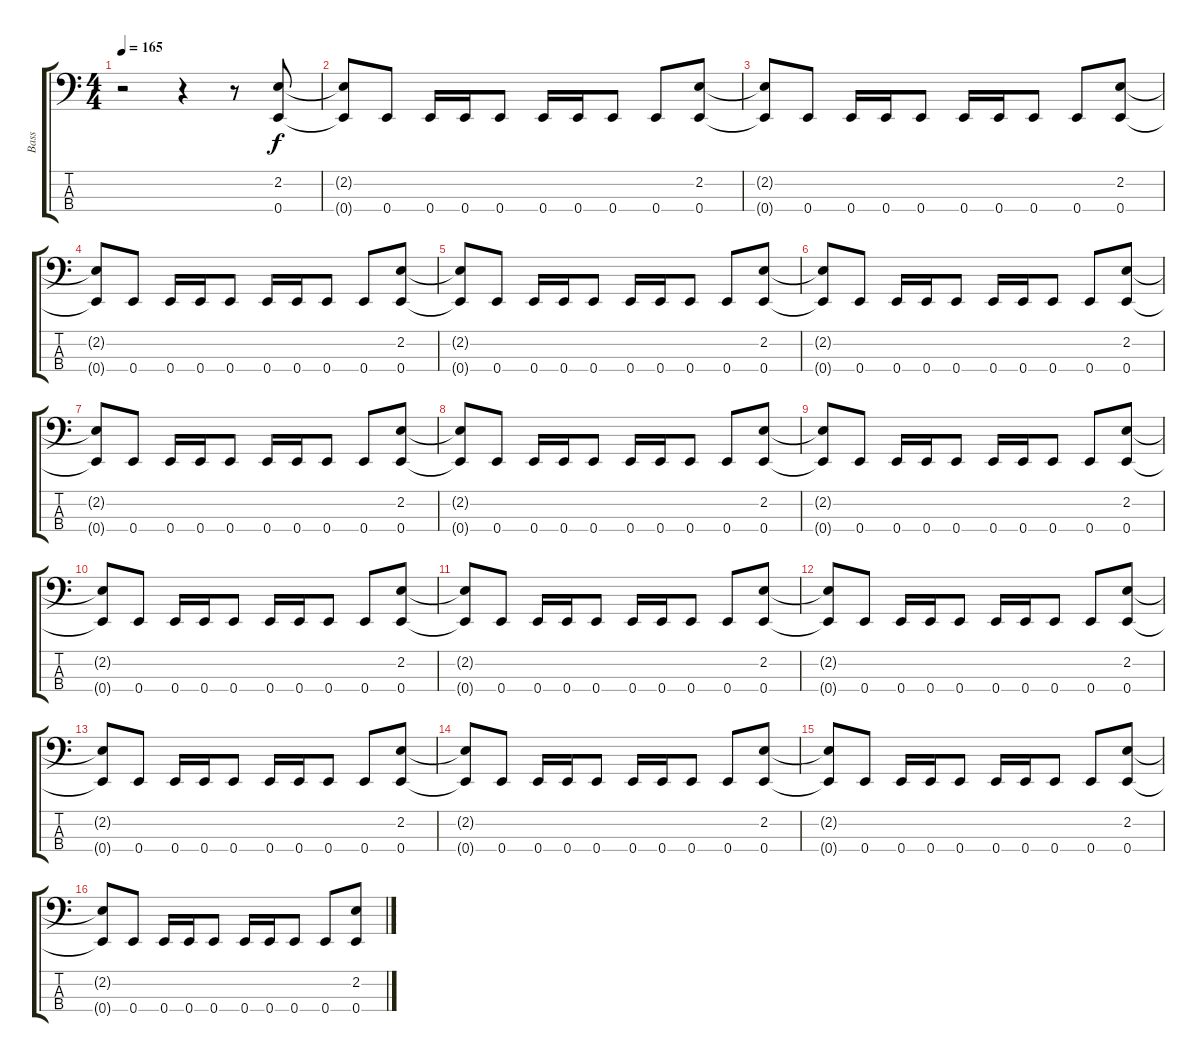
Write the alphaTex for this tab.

\track ("Bass" "Bass") {instrument electricbasspick}
\staff {score tabs}
\tuning (G2 D2 A1 E1) {hide}
\ts (4 4)
\tempo 165
\clef f4
\ks c
r.2{dy f instrument electricbasspick} r.4 r.8 (2.2 0.4).8 |
(2.2{t} 0.4{t}).8 0.4.8 0.4.16 0.4.16 0.4.8 0.4.16 0.4.16 0.4.8 0.4.8 (2.2 0.4).8 |
(2.2{t} 0.4{t}).8 0.4.8 0.4.16 0.4.16 0.4.8 0.4.16 0.4.16 0.4.8 0.4.8 (2.2 0.4).8 |
(2.2{t} 0.4{t}).8 0.4.8 0.4.16 0.4.16 0.4.8 0.4.16 0.4.16 0.4.8 0.4.8 (2.2 0.4).8 |
(2.2{t} 0.4{t}).8 0.4.8 0.4.16 0.4.16 0.4.8 0.4.16 0.4.16 0.4.8 0.4.8 (2.2 0.4).8 |
(2.2{t} 0.4{t}).8 0.4.8 0.4.16 0.4.16 0.4.8 0.4.16 0.4.16 0.4.8 0.4.8 (2.2 0.4).8 |
(2.2{t} 0.4{t}).8 0.4.8 0.4.16 0.4.16 0.4.8 0.4.16 0.4.16 0.4.8 0.4.8 (2.2 0.4).8 |
(2.2{t} 0.4{t}).8 0.4.8 0.4.16 0.4.16 0.4.8 0.4.16 0.4.16 0.4.8 0.4.8 (2.2 0.4).8 |
(2.2{t} 0.4{t}).8 0.4.8 0.4.16 0.4.16 0.4.8 0.4.16 0.4.16 0.4.8 0.4.8 (2.2 0.4).8 |
(2.2{t} 0.4{t}).8 0.4.8 0.4.16 0.4.16 0.4.8 0.4.16 0.4.16 0.4.8 0.4.8 (2.2 0.4).8 |
(2.2{t} 0.4{t}).8 0.4.8 0.4.16 0.4.16 0.4.8 0.4.16 0.4.16 0.4.8 0.4.8 (2.2 0.4).8 |
(2.2{t} 0.4{t}).8 0.4.8 0.4.16 0.4.16 0.4.8 0.4.16 0.4.16 0.4.8 0.4.8 (2.2 0.4).8 |
(2.2{t} 0.4{t}).8 0.4.8 0.4.16 0.4.16 0.4.8 0.4.16 0.4.16 0.4.8 0.4.8 (2.2 0.4).8 |
(2.2{t} 0.4{t}).8 0.4.8 0.4.16 0.4.16 0.4.8 0.4.16 0.4.16 0.4.8 0.4.8 (2.2 0.4).8 |
(2.2{t} 0.4{t}).8 0.4.8 0.4.16 0.4.16 0.4.8 0.4.16 0.4.16 0.4.8 0.4.8 (2.2 0.4).8 |
(2.2{t} 0.4{t}).8 0.4.8 0.4.16 0.4.16 0.4.8 0.4.16 0.4.16 0.4.8 0.4.8 (2.2 0.4).8
